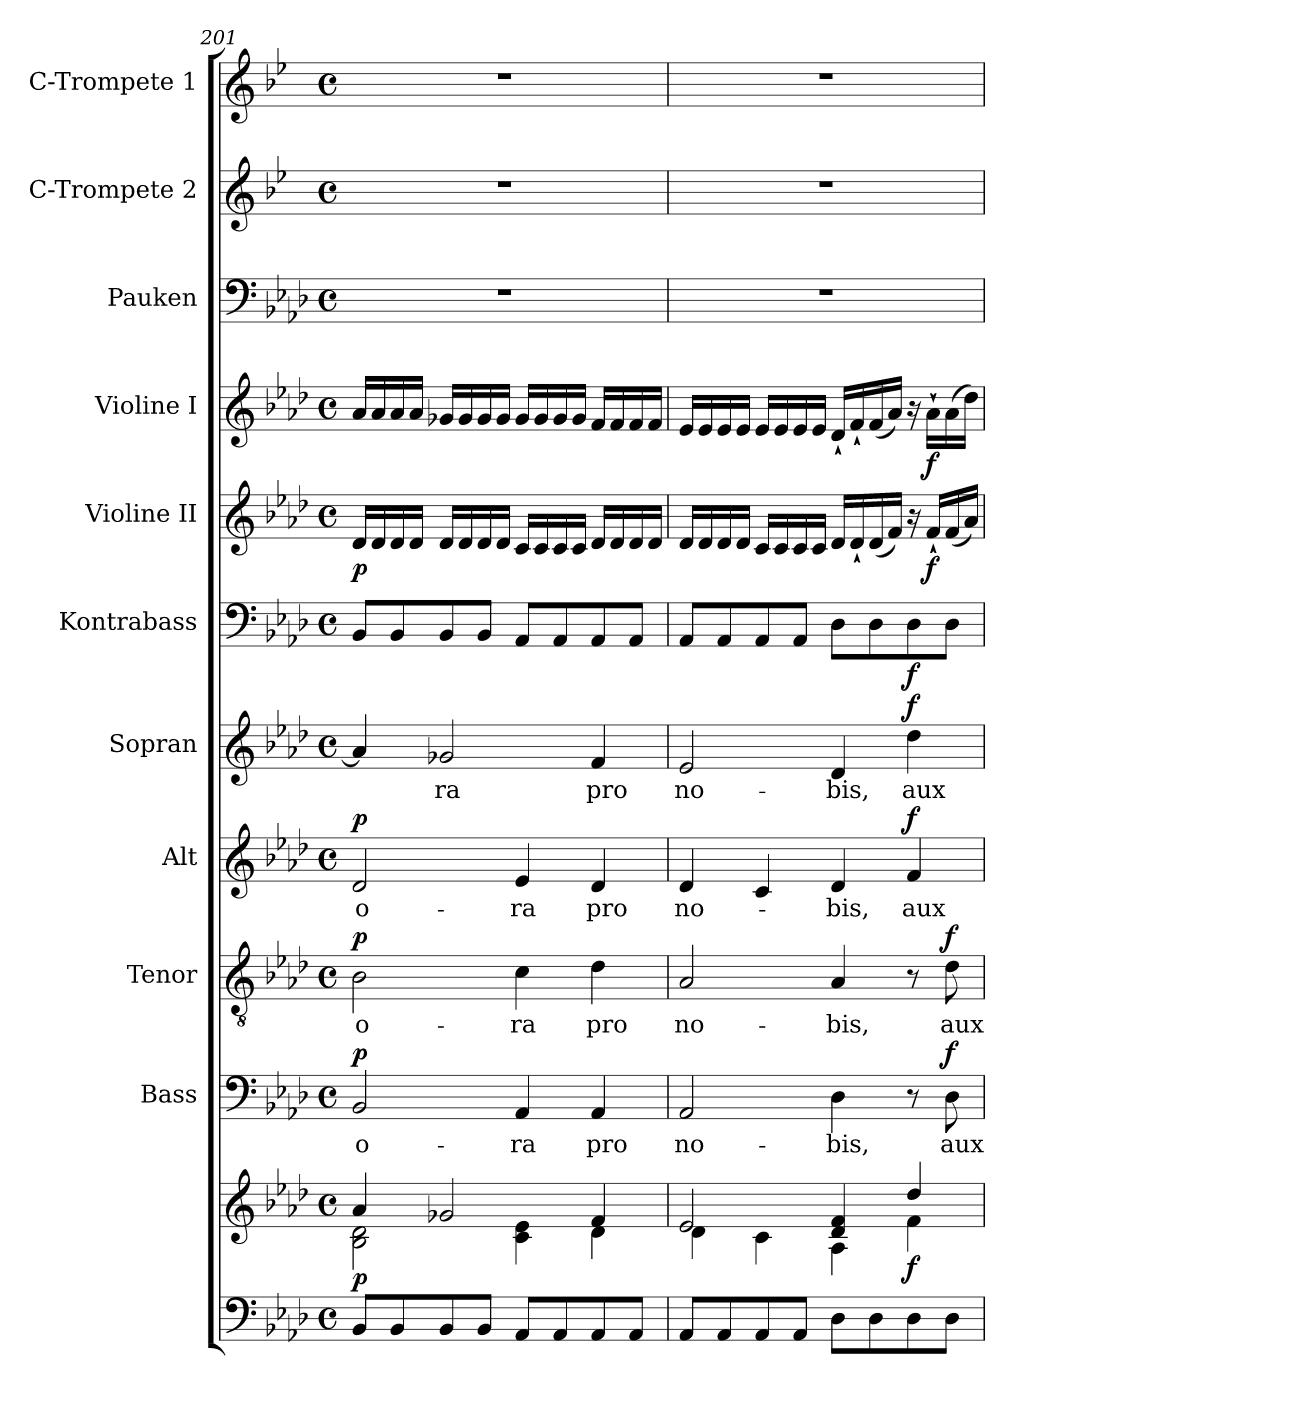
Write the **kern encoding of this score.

**kern	**kern	**dynam	**kern	**text	**dynam	**kern	**text	**dynam	**kern	**text	**dynam	**kern	**text	**dynam	**kern	**dynam	**kern	**dynam	**kern	**dynam	**kern	**kern	**kern
*part11	*part11	*part11	*part10	*part10	*part10	*part9	*part9	*part9	*part8	*part8	*part8	*part7	*part7	*part7	*part6	*part6	*part5	*part5	*part4	*part4	*part3	*part2	*part1
*staff12	*staff11	*staff11/12	*staff10	*staff10	*staff10	*staff9	*staff9	*staff9	*staff8	*staff8	*staff8	*staff7	*staff7	*staff7	*staff6	*staff6	*staff5	*staff5	*staff4	*staff4	*staff3	*staff2	*staff1
*	*	*	*I"Bass	*	*	*I"Tenor	*	*	*I"Alt	*	*	*I"Sopran	*	*	*I"Kontrabass	*	*I"Violine II	*	*I"Violine I	*	*I"Pauken	*I"C-Trompete 2	*I"C-Trompete 1
*	*	*	*I'B.	*	*	*I'T.	*	*	*I'A.	*	*	*I'S.	*	*	*I'Kb.	*	*I'Vl. II	*	*I'Vl. I	*	*I'Pk.	*I'C Trp. 2	*I'C Trp. 1
*clefF4	*clefG2	*	*clefF4	*	*	*clefGv2	*	*	*clefG2	*	*	*clefG2	*	*	*clefF4	*	*clefG2	*	*clefG2	*	*clefF4	*clefG2	*clefG2
*	*	*	*	*	*	*	*	*	*	*	*	*	*	*	*ITrd7c12	*	*	*	*	*	*	*ITrd1c2	*ITrd1c2
*k[b-e-a-d-]	*k[b-e-a-d-]	*	*k[b-e-a-d-]	*	*	*k[b-e-a-d-]	*	*	*k[b-e-a-d-]	*	*	*k[b-e-a-d-]	*	*	*k[b-e-a-d-]	*	*k[b-e-a-d-]	*	*k[b-e-a-d-]	*	*k[b-e-a-d-]	*k[b-e-a-d-]	*k[b-e-a-d-]
*A-:	*A-:	*	*A-:	*	*	*A-:	*	*	*A-:	*	*	*A-:	*	*	*A-:	*	*A-:	*	*A-:	*	*A-:	*A-:	*A-:
*M4/4	*M4/4	*	*M4/4	*	*	*M4/4	*	*	*M4/4	*	*	*M4/4	*	*	*M4/4	*	*M4/4	*	*M4/4	*	*M4/4	*M4/4	*M4/4
*met(c)	*met(c)	*	*met(c)	*	*	*met(c)	*	*	*met(c)	*	*	*met(c)	*	*	*met(c)	*	*met(c)	*	*met(c)	*	*met(c)	*met(c)	*met(c)
=201	=201	=201	=201	=201	=201	=201	=201	=201	=201	=201	=201	=201	=201	=201	=201	=201	=201	=201	=201	=201	=201	=201	=201
*	*^	*	*	*	*	*	*	*	*	*	*	*	*	*	*	*	*	*	*	*	*	*	*
!	!	!	!LO:DY:b	!	!LO:LY:b	!LO:DY:a	!	!LO:LY:b	!LO:DY:a	!	!LO:LY:b	!LO:DY:a	!	!	!	!	!	!	!LO:DY:b	!	!	!	!	!
8BB-/L	4a-/	2B-\ 2d-\	p	2BB-/	o-	p	2B-\	o-	p	2d-/	o-	p	4a-/]	.	.	8BBB-/L	.	16d-/LL	p	16a-/LL	.	1r	1r	1r
.	.	.	.	.	.	.	.	.	.	.	.	.	.	.	.	.	.	16d-/	.	16a-/	.	.	.	.
8BB-/	.	.	.	.	.	.	.	.	.	.	.	.	.	.	.	8BBB-/	.	16d-/	.	16a-/	.	.	.	.
.	.	.	.	.	.	.	.	.	.	.	.	.	.	.	.	.	.	16d-/JJ	.	16a-/JJ	.	.	.	.
!	!	!	!	!	!	!	!	!	!	!	!	!	!	!LO:LY:b	!	!	!	!	!	!	!	!	!	!
8BB-/	2g-X/	.	.	.	.	.	.	.	.	.	.	.	2g-X/	-ra	.	8BBB-/	.	16d-/LL	.	16g-X/LL	.	.	.	.
.	.	.	.	.	.	.	.	.	.	.	.	.	.	.	.	.	.	16d-/	.	16g-/	.	.	.	.
8BB-/J	.	.	.	.	.	.	.	.	.	.	.	.	.	.	.	8BBB-/J	.	16d-/	.	16g-/	.	.	.	.
.	.	.	.	.	.	.	.	.	.	.	.	.	.	.	.	.	.	16d-/JJ	.	16g-/JJ	.	.	.	.
!	!	!	!	!	!LO:LY:b	!	!	!LO:LY:b	!	!	!LO:LY:b	!	!	!	!	!	!	!	!	!	!	!	!	!
8AA-/L	.	4c\ 4e-\	.	4AA-/	-ra	.	4c\	-ra	.	4e-/	-ra	.	.	.	.	8AAA-/L	.	16c/LL	.	16g-/LL	.	.	.	.
.	.	.	.	.	.	.	.	.	.	.	.	.	.	.	.	.	.	16c/	.	16g-/	.	.	.	.
8AA-/	.	.	.	.	.	.	.	.	.	.	.	.	.	.	.	8AAA-/	.	16c/	.	16g-/	.	.	.	.
.	.	.	.	.	.	.	.	.	.	.	.	.	.	.	.	.	.	16c/JJ	.	16g-/JJ	.	.	.	.
!	!	!	!	!	!LO:LY:b	!	!	!LO:LY:b	!	!	!LO:LY:b	!	!	!LO:LY:b	!	!	!	!	!	!	!	!	!	!
8AA-/	4f/	4d-\	.	4AA-/	pro	.	4d-\	pro	.	4d-/	pro	.	4f/	pro	.	8AAA-/	.	16d-/LL	.	16f/LL	.	.	.	.
.	.	.	.	.	.	.	.	.	.	.	.	.	.	.	.	.	.	16d-/	.	16f/	.	.	.	.
8AA-/J	.	.	.	.	.	.	.	.	.	.	.	.	.	.	.	8AAA-/J	.	16d-/	.	16f/	.	.	.	.
.	.	.	.	.	.	.	.	.	.	.	.	.	.	.	.	.	.	16d-/JJ	.	16f/JJ	.	.	.	.
!!LO:PB:g=z
=202	=202	=202	=202	=202	=202	=202	=202	=202	=202	=202	=202	=202	=202	=202	=202	=202	=202	=202	=202	=202	=202	=202	=202	=202
!	!	!	!	!	!LO:LY:b	!	!	!LO:LY:b	!	!	!LO:LY:b	!	!	!LO:LY:b	!	!	!	!	!	!	!	!	!	!
8AA-/L	2e-/	4d-\	.	2AA-/	no-	.	2A-/	no-	.	4d-/	no-	.	2e-/	no-	.	8AAA-/L	.	16d-/LL	.	16e-/LL	.	1r	1r	1r
.	.	.	.	.	.	.	.	.	.	.	.	.	.	.	.	.	.	16d-/	.	16e-/	.	.	.	.
8AA-/	.	.	.	.	.	.	.	.	.	.	.	.	.	.	.	8AAA-/	.	16d-/	.	16e-/	.	.	.	.
.	.	.	.	.	.	.	.	.	.	.	.	.	.	.	.	.	.	16d-/JJ	.	16e-/JJ	.	.	.	.
8AA-/	.	4c\	.	.	.	.	.	.	.	4c/	.	.	.	.	.	8AAA-/	.	16c/LL	.	16e-/LL	.	.	.	.
.	.	.	.	.	.	.	.	.	.	.	.	.	.	.	.	.	.	16c/	.	16e-/	.	.	.	.
8AA-/J	.	.	.	.	.	.	.	.	.	.	.	.	.	.	.	8AAA-/J	.	16c/	.	16e-/	.	.	.	.
.	.	.	.	.	.	.	.	.	.	.	.	.	.	.	.	.	.	16c/JJ	.	16e-/JJ	.	.	.	.
!	!	!	!	!	!LO:LY:b	!	!	!LO:LY:b	!	!	!LO:LY:b	!	!	!LO:LY:b	!	!	!	!	!	!	!	!	!	!
8D-\L	4d-/ 4f/	4A-\	.	4D-\	-bis,	.	4A-/	-bis,	.	4d-/	-bis,	.	4d-/	-bis,	.	8DD-\L	.	16d-/LL	.	16d-`</LL	.	.	.	.
.	.	.	.	.	.	.	.	.	.	.	.	.	.	.	.	.	.	16d-`</	.	16f`</	.	.	.	.
8D-\	.	.	.	.	.	.	.	.	.	.	.	.	.	.	.	8DD-\	.	(<16d-/	.	(<16f/	.	.	.	.
.	.	.	.	.	.	.	.	.	.	.	.	.	.	.	.	.	.	16f/JJ)	.	16a-/JJ)	.	.	.	.
!	!	!	!LO:DY:b	!	!	!	!	!	!	!	!LO:LY:b	!LO:DY:a	!	!LO:LY:b	!LO:DY:a	!	!LO:DY:b	!	!	!	!	!	!	!
8D-\	4dd-/	4f\	f	8r	.	.	8r	.	.	4f/	aux-	f	4dd-\	aux-	f	8DD-\	f	16r	.	16r	.	.	.	.
!	!	!	!	!	!	!	!	!	!	!	!	!	!	!	!	!	!	!	!LO:DY:b	!	!LO:DY:b	!	!	!
.	.	.	.	.	.	.	.	.	.	.	.	.	.	.	.	.	.	16f`</LL	f	16a-`>\LL	f	.	.	.
!	!	!	!	!	!LO:LY:b	!LO:DY:a	!	!LO:LY:b	!LO:DY:a	!	!	!	!	!	!	!	!	!	!	!	!	!	!	!
8D-\J	.	.	.	8D-\	aux-	f	8d-\	aux-	f	.	.	.	.	.	.	8DD-\J	.	(<16f/	.	(>16a-\	.	.	.	.
.	.	.	.	.	.	.	.	.	.	.	.	.	.	.	.	.	.	16a-/JJ)	.	16dd-\JJ)	.	.	.	.
*	*v	*v	*	*	*	*	*	*	*	*	*	*	*	*	*	*	*	*	*	*	*	*	*	*
=	=	=	=	=	=	=	=	=	=	=	=	=	=	=	=	=	=	=	=	=	=	=	=
*-	*-	*-	*-	*-	*-	*-	*-	*-	*-	*-	*-	*-	*-	*-	*-	*-	*-	*-	*-	*-	*-	*-	*-
